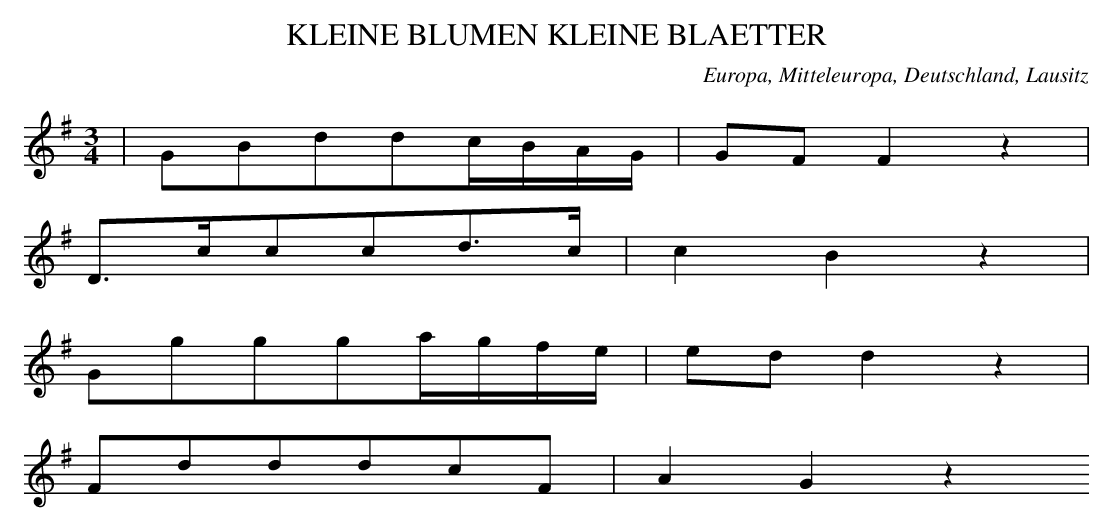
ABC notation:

X:1
T: KLEINE BLUMEN KLEINE BLAETTER
O: Europa, Mitteleuropa, Deutschland, Lausitz
M: 3/4
L: 1/16
K: G
 | G2B2d2d2cBAG | G2F2F4z4 |
D3cc2c2d3c | c4B4z4 |
G2g2g2g2agfe | e2d2d4z4 |
F2d2d2d2c2F2 | A4G4z4
